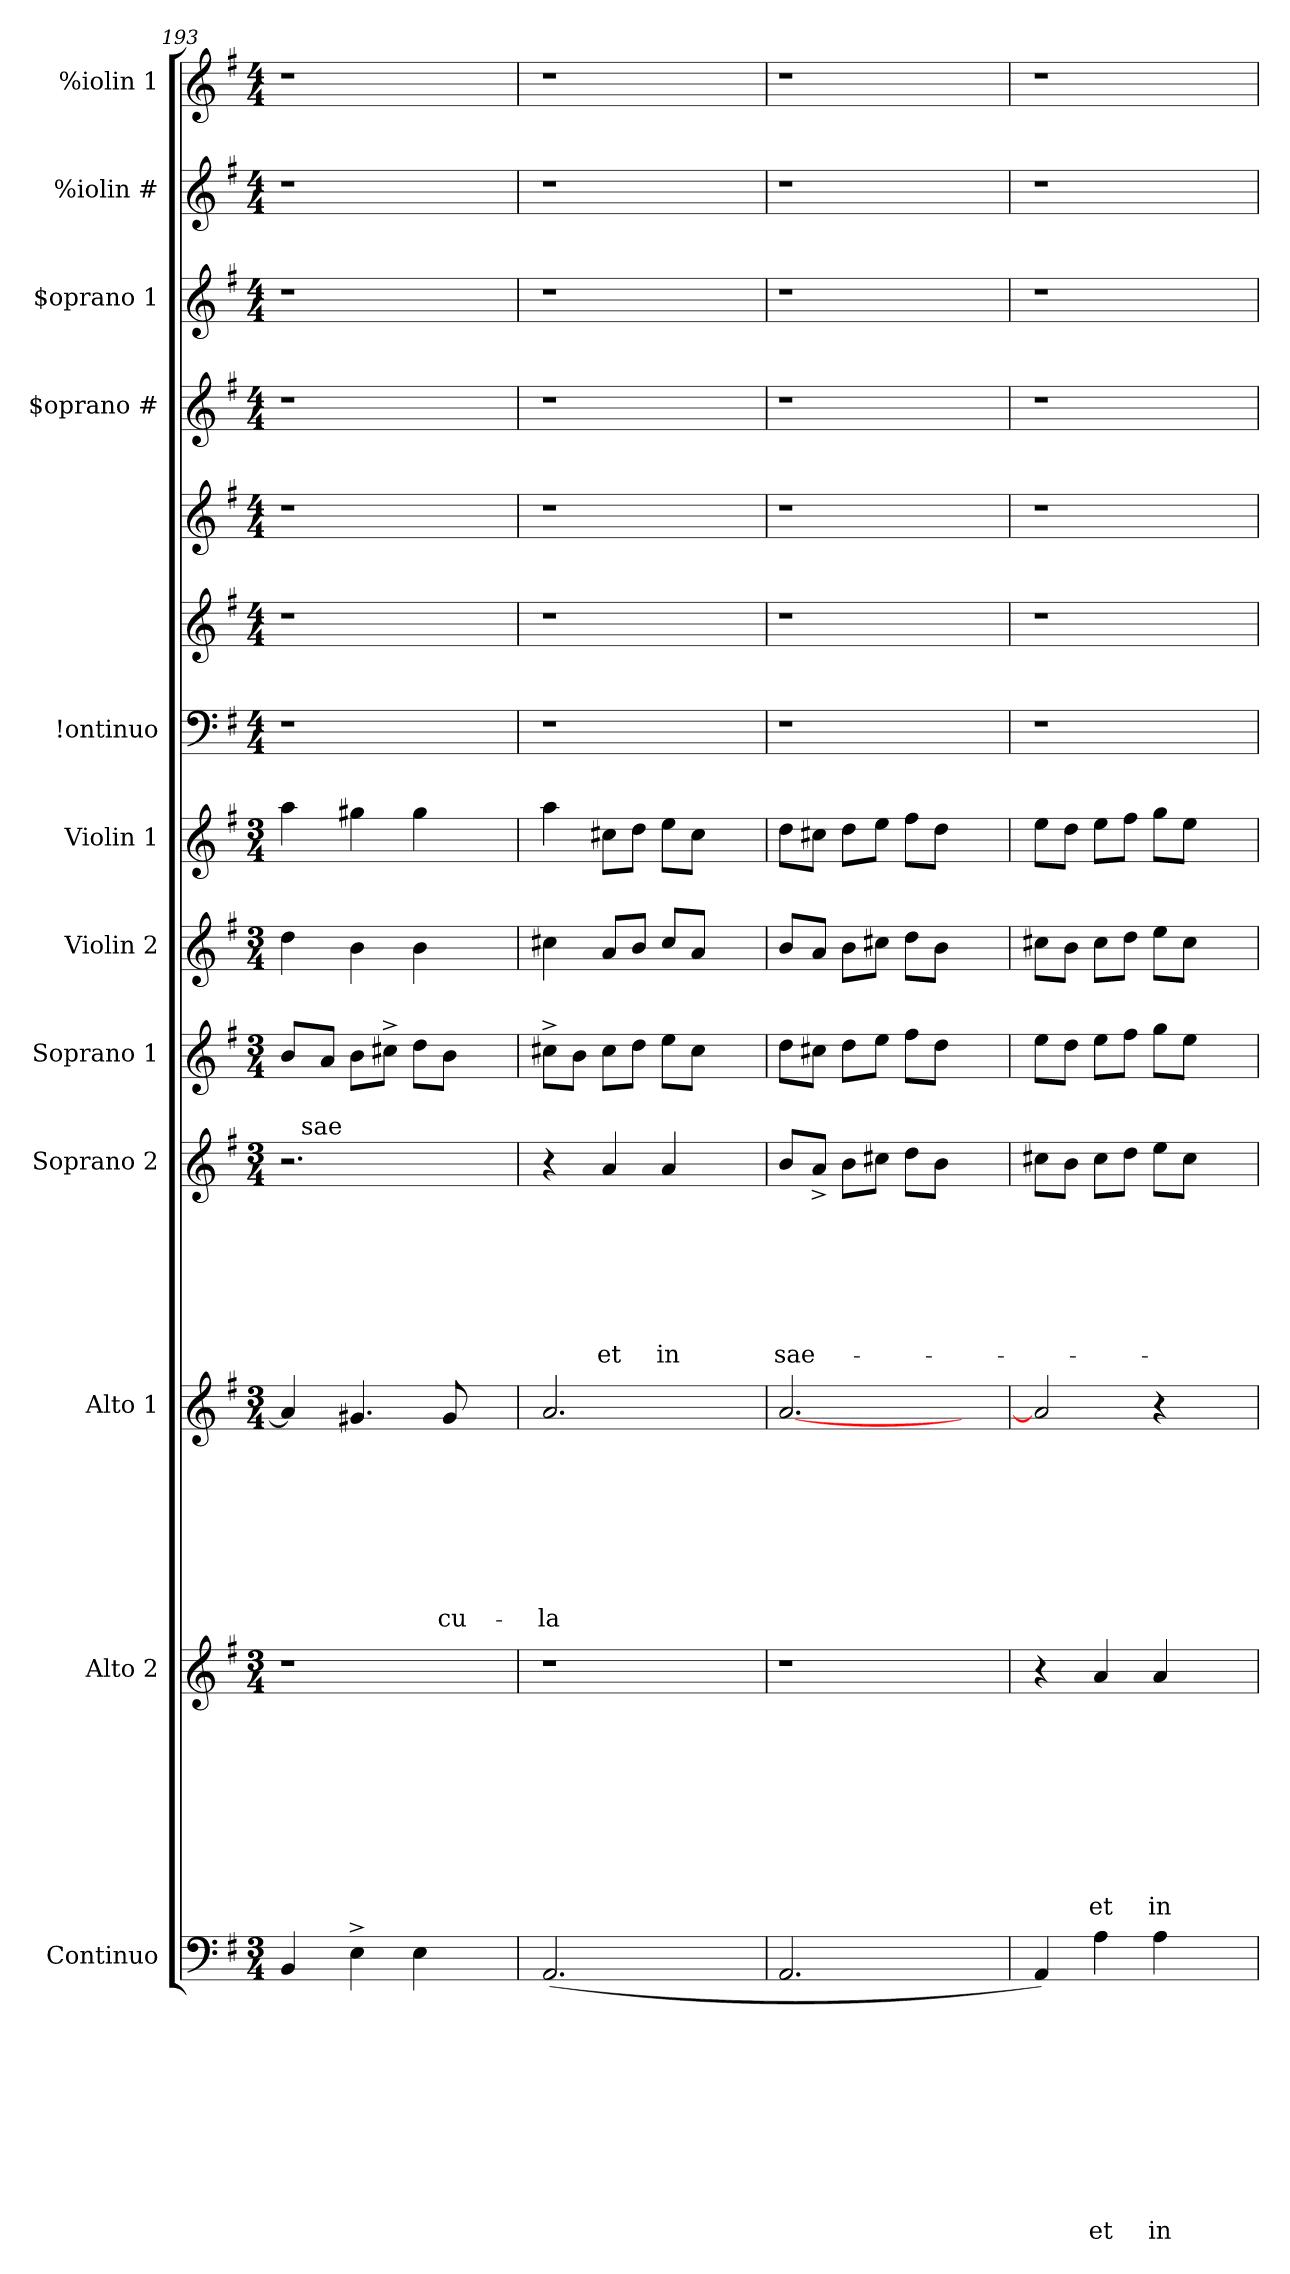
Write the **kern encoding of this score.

**kern	**text	**text	**text	**text	**text	**text	**text	**text	**text	**text	**kern	**text	**text	**text	**text	**text	**text	**text	**text	**text	**kern	**text	**text	**text	**text	**text	**text	**text	**text	**kern	**text	**text	**text	**text	**text	**text	**text	**kern	**kern	**kern	**kern	**kern	**kern	**kern	**kern	**kern	**kern
*part14	*part14	*part14	*part14	*part14	*part14	*part14	*part14	*part14	*part14	*part14	*part13	*part13	*part13	*part13	*part13	*part13	*part13	*part13	*part13	*part13	*part12	*part12	*part12	*part12	*part12	*part12	*part12	*part12	*part12	*part11	*part11	*part11	*part11	*part11	*part11	*part11	*part11	*part10	*part9	*part8	*part7	*part6	*part5	*part4	*part3	*part2	*part1
*staff14	*staff14	*staff14	*staff14	*staff14	*staff14	*staff14	*staff14	*staff14	*staff14	*staff14	*staff13	*staff13	*staff13	*staff13	*staff13	*staff13	*staff13	*staff13	*staff13	*staff13	*staff12	*staff12	*staff12	*staff12	*staff12	*staff12	*staff12	*staff12	*staff12	*staff11	*staff11	*staff11	*staff11	*staff11	*staff11	*staff11	*staff11	*staff10	*staff9	*staff8	*staff7	*staff6	*staff5	*staff4	*staff3	*staff2	*staff1
*I"Continuo	*	*	*	*	*	*	*	*	*	*	*I"Alto 2	*	*	*	*	*	*	*	*	*	*I"Alto 1	*	*	*	*	*	*	*	*	*I"Soprano 2	*	*	*	*	*	*	*	*I"Soprano 1	*I"Violin 2	*I"Violin 1	*I"!ontinuo	*I""lto #	*I""lto 1	*I"$oprano #	*I"$oprano 1	*I"%iolin #	*I"%iolin 1
*I'Con.	*	*	*	*	*	*	*	*	*	*	*I'A. 2	*	*	*	*	*	*	*	*	*	*I'A. 1	*	*	*	*	*	*	*	*	*I'S. 2	*	*	*	*	*	*	*	*I'S. 1	*I'Vln. 2	*I'Vln. 1	*I'!on.	*	*	*	*	*	*
*clefF4	*	*	*	*	*	*	*	*	*	*	*clefG2	*	*	*	*	*	*	*	*	*	*clefG2	*	*	*	*	*	*	*	*	*clefG2	*	*	*	*	*	*	*	*clefG2	*clefG2	*clefG2	*clefF4	*clefG2	*clefG2	*clefG2	*clefG2	*clefG2	*clefG2
*k[f#]	*	*	*	*	*	*	*	*	*	*	*k[f#]	*	*	*	*	*	*	*	*	*	*k[f#]	*	*	*	*	*	*	*	*	*k[f#]	*	*	*	*	*	*	*	*k[f#]	*k[f#]	*k[f#]	*k[f#]	*k[f#]	*k[f#]	*k[f#]	*k[f#]	*k[f#]	*k[f#]
*G:	*	*	*	*	*	*	*	*	*	*	*G:	*	*	*	*	*	*	*	*	*	*G:	*	*	*	*	*	*	*	*	*G:	*	*	*	*	*	*	*	*G:	*G:	*G:	*G:	*G:	*G:	*G:	*G:	*G:	*G:
*M3/4	*	*	*	*	*	*	*	*	*	*	*M3/4	*	*	*	*	*	*	*	*	*	*M3/4	*	*	*	*	*	*	*	*	*M3/4	*	*	*	*	*	*	*	*M3/4	*M3/4	*M3/4	*M4/4	*M4/4	*M4/4	*M4/4	*M4/4	*M4/4	*M4/4
=193	=193	=193	=193	=193	=193	=193	=193	=193	=193	=193	=193	=193	=193	=193	=193	=193	=193	=193	=193	=193	=193	=193	=193	=193	=193	=193	=193	=193	=193	=193	=193	=193	=193	=193	=193	=193	=193	=193	=193	=193	=193	=193	=193	=193	=193	=193	=193
!	!	!	!	!	!	!	!	!	!	!	!LO:N:vis=1	!	!	!	!	!	!	!	!	!	!	!	!	!	!	!	!	!	!	!LO:N:vis=1	!	!	!	!	!	!	!	!	!	!	!	!	!	!	!	!	!
*	*	*	*	*	*	*	*	*	*	*	*	*	*	*	*	*	*	*	*	*	*	*	*	*	*	*	*	*	*	*^	*	*	*	*	*	*	*	*	*	*	*	*	*	*	*	*	*
4BB/	.	.	.	.	.	.	.	.	.	.	2.r	.	.	.	.	.	.	.	.	.	4a/]	.	.	.	.	.	.	.	.	2.r	16ryy	.	.	.	.	.	.	.	8b/L	4dd\	4aa\	1r	1r	1r	1r	1r	1r	1r
!	!	!	!	!	!	!	!	!	!	!	!	!	!	!	!	!	!	!	!	!	!	!	!	!	!	!	!	!	!	!	!LO:TX:a:t=sae	!	!	!	!	!	!	!	!	!	!	!	!	!	!	!	!	!
.	.	.	.	.	.	.	.	.	.	.	.	.	.	.	.	.	.	.	.	.	.	.	.	.	.	.	.	.	.	.	2...ryy	.	.	.	.	.	.	.	.	.	.	.	.	.	.	.	.	.
.	.	.	.	.	.	.	.	.	.	.	.	.	.	.	.	.	.	.	.	.	.	.	.	.	.	.	.	.	.	.	.	.	.	.	.	.	.	.	8a/J	.	.	.	.	.	.	.	.	.
4E^>\	.	.	.	.	.	.	.	.	.	.	.	.	.	.	.	.	.	.	.	.	4.g#X/	.	.	.	.	.	.	.	.	.	.	.	.	.	.	.	.	.	8b\L	4b\	4gg#X\	.	.	.	.	.	.	.
.	.	.	.	.	.	.	.	.	.	.	.	.	.	.	.	.	.	.	.	.	.	.	.	.	.	.	.	.	.	.	.	.	.	.	.	.	.	.	8cc#X^>\J	.	.	.	.	.	.	.	.	.
4E\	.	.	.	.	.	.	.	.	.	.	.	.	.	.	.	.	.	.	.	.	.	.	.	.	.	.	.	.	.	.	.	.	.	.	.	.	.	.	8dd\L	4b\	4gg#\	.	.	.	.	.	.	.
!	!	!	!	!	!	!	!	!	!	!	!	!	!	!	!	!	!	!	!	!	!	!	!	!	!	!	!	!	!LO:LY:b	!	!	!	!	!	!	!	!	!	!	!	!	!	!	!	!	!	!	!
.	.	.	.	.	.	.	.	.	.	.	.	.	.	.	.	.	.	.	.	.	8g#/	.	.	.	.	.	.	.	-cu-	.	.	.	.	.	.	.	.	.	8b\J	.	.	.	.	.	.	.	.	.
4ryy	.	.	.	.	.	.	.	.	.	.	4ryy	.	.	.	.	.	.	.	.	.	4ryy	.	.	.	.	.	.	.	.	4ryy	.	.	.	.	.	.	.	.	4ryy	4ryy	4ryy	.	.	.	.	.	.	.
=194	=194	=194	=194	=194	=194	=194	=194	=194	=194	=194	=194	=194	=194	=194	=194	=194	=194	=194	=194	=194	=194	=194	=194	=194	=194	=194	=194	=194	=194	=194	=194	=194	=194	=194	=194	=194	=194	=194	=194	=194	=194	=194	=194	=194	=194	=194	=194	=194
!	!	!	!	!	!	!	!	!	!	!	!LO:N:vis=1	!	!	!	!	!	!	!	!	!	!	!	!	!	!	!	!	!	!LO:LY:b	!	!	!	!	!	!	!	!	!	!	!	!	!	!	!	!	!	!	!
*	*	*	*	*	*	*	*	*	*	*	*	*	*	*	*	*	*	*	*	*	*	*	*	*	*	*	*	*	*	*v	*v	*	*	*	*	*	*	*	*	*	*	*	*	*	*	*	*	*
(<2.AA/	.	.	.	.	.	.	.	.	.	.	2.r	.	.	.	.	.	.	.	.	.	2.a/	.	.	.	.	.	.	.	-la	4r	.	.	.	.	.	.	.	8cc#X^>\L	4cc#X\	4aa\	1r	1r	1r	1r	1r	1r	1r
.	.	.	.	.	.	.	.	.	.	.	.	.	.	.	.	.	.	.	.	.	.	.	.	.	.	.	.	.	.	.	.	.	.	.	.	.	.	8b\J	.	.	.	.	.	.	.	.	.
!	!	!	!	!	!	!	!	!	!	!	!	!	!	!	!	!	!	!	!	!	!	!	!	!	!	!	!	!	!	!	!	!	!	!	!	!	!LO:LY:b	!	!	!	!	!	!	!	!	!	!
.	.	.	.	.	.	.	.	.	.	.	.	.	.	.	.	.	.	.	.	.	.	.	.	.	.	.	.	.	.	4a/	.	.	.	.	.	.	et	8cc#\L	8a/L	8cc#X\L	.	.	.	.	.	.	.
.	.	.	.	.	.	.	.	.	.	.	.	.	.	.	.	.	.	.	.	.	.	.	.	.	.	.	.	.	.	.	.	.	.	.	.	.	.	8dd\J	8b/J	8dd\J	.	.	.	.	.	.	.
!	!	!	!	!	!	!	!	!	!	!	!	!	!	!	!	!	!	!	!	!	!	!	!	!	!	!	!	!	!	!	!	!	!	!	!	!	!LO:LY:b	!	!	!	!	!	!	!	!	!	!
.	.	.	.	.	.	.	.	.	.	.	.	.	.	.	.	.	.	.	.	.	.	.	.	.	.	.	.	.	.	4a/	.	.	.	.	.	.	in	8ee\L	8cc#/L	8ee\L	.	.	.	.	.	.	.
.	.	.	.	.	.	.	.	.	.	.	.	.	.	.	.	.	.	.	.	.	.	.	.	.	.	.	.	.	.	.	.	.	.	.	.	.	.	8cc#\J	8a/J	8cc#\J	.	.	.	.	.	.	.
4ryy	.	.	.	.	.	.	.	.	.	.	4ryy	.	.	.	.	.	.	.	.	.	4ryy	.	.	.	.	.	.	.	.	4ryy	.	.	.	.	.	.	.	4ryy	4ryy	4ryy	.	.	.	.	.	.	.
!!LO:PB:g=z
=195	=195	=195	=195	=195	=195	=195	=195	=195	=195	=195	=195	=195	=195	=195	=195	=195	=195	=195	=195	=195	=195	=195	=195	=195	=195	=195	=195	=195	=195	=195	=195	=195	=195	=195	=195	=195	=195	=195	=195	=195	=195	=195	=195	=195	=195	=195	=195
!	!	!	!	!	!	!	!	!	!	!	!LO:N:vis=1	!	!	!	!	!	!	!	!	!	!	!	!	!	!	!	!	!	!	!	!	!	!	!	!	!	!LO:LY:b	!	!	!	!	!	!	!	!	!	!
2.AA</	.	.	.	.	.	.	.	.	.	.	2.r	.	.	.	.	.	.	.	.	.	[<2.a/	.	.	.	.	.	.	.	.	8b/L	.	.	.	.	.	.	sae-	8dd\L	8b/L	8dd\L	1r	1r	1r	1r	1r	1r	1r
.	.	.	.	.	.	.	.	.	.	.	.	.	.	.	.	.	.	.	.	.	.	.	.	.	.	.	.	.	.	8a^</J	.	.	.	.	.	.	.	8cc#X\J	8a/J	8cc#X\J	.	.	.	.	.	.	.
.	.	.	.	.	.	.	.	.	.	.	.	.	.	.	.	.	.	.	.	.	.	.	.	.	.	.	.	.	.	8b\L	.	.	.	.	.	.	.	8dd\L	8b\L	8dd\L	.	.	.	.	.	.	.
.	.	.	.	.	.	.	.	.	.	.	.	.	.	.	.	.	.	.	.	.	.	.	.	.	.	.	.	.	.	8cc#X\J	.	.	.	.	.	.	.	8ee\J	8cc#X\J	8ee\J	.	.	.	.	.	.	.
.	.	.	.	.	.	.	.	.	.	.	.	.	.	.	.	.	.	.	.	.	.	.	.	.	.	.	.	.	.	8dd\L	.	.	.	.	.	.	.	8ff#\L	8dd\L	8ff#\L	.	.	.	.	.	.	.
.	.	.	.	.	.	.	.	.	.	.	.	.	.	.	.	.	.	.	.	.	.	.	.	.	.	.	.	.	.	8b\J	.	.	.	.	.	.	.	8dd\J	8b\J	8dd\J	.	.	.	.	.	.	.
4ryy	.	.	.	.	.	.	.	.	.	.	4ryy	.	.	.	.	.	.	.	.	.	4ryy	.	.	.	.	.	.	.	.	4ryy	.	.	.	.	.	.	.	4ryy	4ryy	4ryy	.	.	.	.	.	.	.
=196	=196	=196	=196	=196	=196	=196	=196	=196	=196	=196	=196	=196	=196	=196	=196	=196	=196	=196	=196	=196	=196	=196	=196	=196	=196	=196	=196	=196	=196	=196	=196	=196	=196	=196	=196	=196	=196	=196	=196	=196	=196	=196	=196	=196	=196	=196	=196
4AA/)	.	.	.	.	.	.	.	.	.	.	4r	.	.	.	.	.	.	.	.	.	2a/]	.	.	.	.	.	.	.	.	8cc#X\L	.	.	.	.	.	.	.	8ee\L	8cc#X\L	8ee\L	1r	1r	1r	1r	1r	1r	1r
.	.	.	.	.	.	.	.	.	.	.	.	.	.	.	.	.	.	.	.	.	.	.	.	.	.	.	.	.	.	8b\J	.	.	.	.	.	.	.	8dd\J	8b\J	8dd\J	.	.	.	.	.	.	.
!	!	!	!	!	!	!	!	!	!	!LO:LY:a	!	!	!	!	!	!	!	!	!	!LO:LY:b	!	!	!	!	!	!	!	!	!	!	!	!	!	!	!	!	!	!	!	!	!	!	!	!	!	!	!
4A\	.	.	.	.	.	.	.	.	.	et	4a/	.	.	.	.	.	.	.	.	et	.	.	.	.	.	.	.	.	.	8cc#\L	.	.	.	.	.	.	.	8ee\L	8cc#\L	8ee\L	.	.	.	.	.	.	.
.	.	.	.	.	.	.	.	.	.	.	.	.	.	.	.	.	.	.	.	.	.	.	.	.	.	.	.	.	.	8dd\J	.	.	.	.	.	.	.	8ff#\J	8dd\J	8ff#\J	.	.	.	.	.	.	.
!	!	!	!	!	!	!	!	!	!	!LO:LY:a	!	!	!	!	!	!	!	!	!	!LO:LY:b	!	!	!	!	!	!	!	!	!	!	!	!	!	!	!	!	!	!	!	!	!	!	!	!	!	!	!
4A\	.	.	.	.	.	.	.	.	.	in	4a/	.	.	.	.	.	.	.	.	in	4r	.	.	.	.	.	.	.	.	8ee\L	.	.	.	.	.	.	.	8gg\L	8ee\L	8gg\L	.	.	.	.	.	.	.
.	.	.	.	.	.	.	.	.	.	.	.	.	.	.	.	.	.	.	.	.	.	.	.	.	.	.	.	.	.	8cc#\J	.	.	.	.	.	.	.	8ee\J	8cc#\J	8ee\J	.	.	.	.	.	.	.
4ryy	.	.	.	.	.	.	.	.	.	.	4ryy	.	.	.	.	.	.	.	.	.	4ryy	.	.	.	.	.	.	.	.	4ryy	.	.	.	.	.	.	.	4ryy	4ryy	4ryy	.	.	.	.	.	.	.
=	=	=	=	=	=	=	=	=	=	=	=	=	=	=	=	=	=	=	=	=	=	=	=	=	=	=	=	=	=	=	=	=	=	=	=	=	=	=	=	=	=	=	=	=	=	=	=
*-	*-	*-	*-	*-	*-	*-	*-	*-	*-	*-	*-	*-	*-	*-	*-	*-	*-	*-	*-	*-	*-	*-	*-	*-	*-	*-	*-	*-	*-	*-	*-	*-	*-	*-	*-	*-	*-	*-	*-	*-	*-	*-	*-	*-	*-	*-	*-
